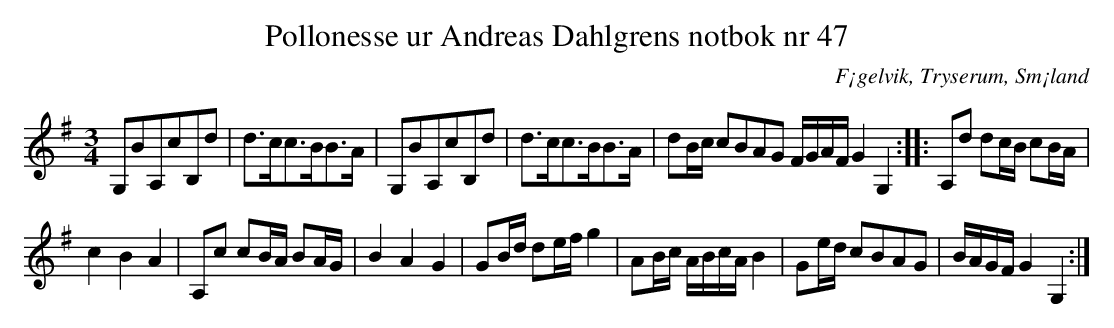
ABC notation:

X:1
T:Pollonesse ur Andreas Dahlgrens notbok nr 47
O:F¡gelvik, Tryserum, Sm¡land
M:3/4
L:1/8
K:G
G,BA,cB,d | d>cc>BB>A | G,BA,cB,d | d>cc>BB>A | dB/c/ cBAG F/G/A/F/ G2 G,2 :: A,d dc/B/ cB/A/ |
c2 B2 A2 | A,c cB/A/ BA/G/ | B2 A2 G2 | GB/d/ de/f/ g2 | AB/c/ A/B/c/A/ B2 | Ge/d/ cBAG | B/A/G/F/ G2 G,2 :|
